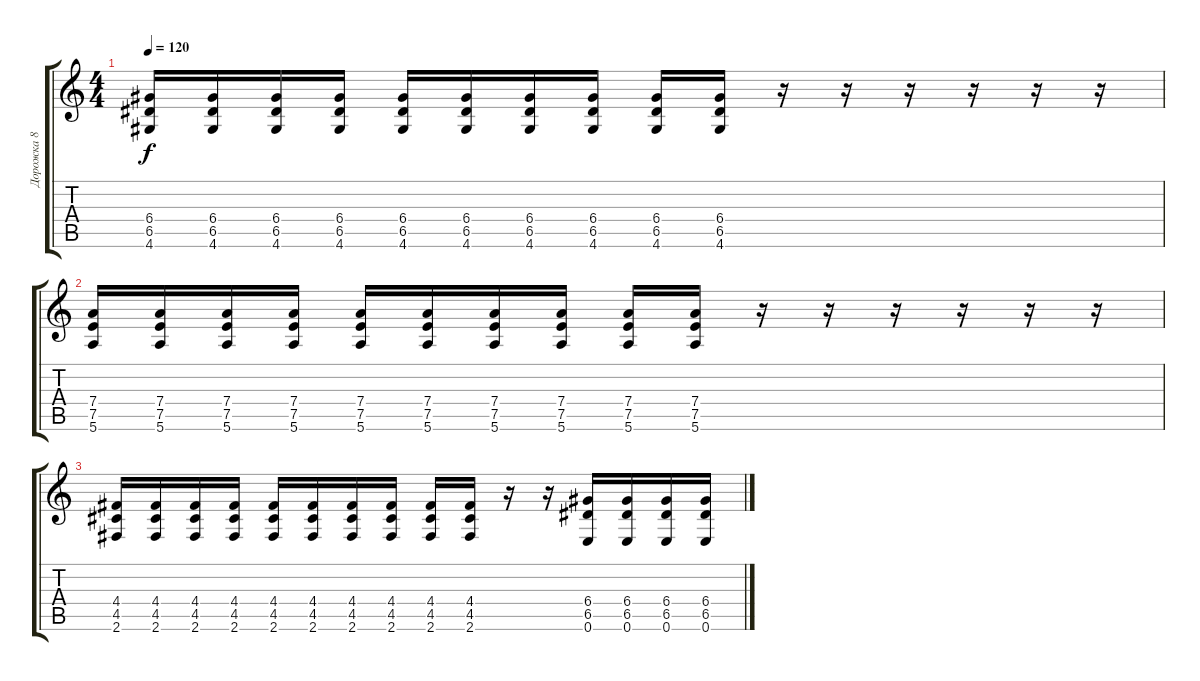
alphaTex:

\track ("Дорожка 8" "Дорожка 8") {instrument overdrivenguitar}
\staff {score tabs}
\tuning (E4 B3 G3 D3 A2 E2) {hide}
\ts (4 4)
\tempo 120
\clef g2
\ks c
(6.4 6.5 4.6).16{dy f} (6.4 6.5 4.6).16 (6.4 6.5 4.6).16 (6.4 6.5 4.6).16 (6.4 6.5 4.6).16 (6.4 6.5 4.6).16 (6.4 6.5 4.6).16 (6.4 6.5 4.6).16 (6.4 6.5 4.6).16 (6.4 6.5 4.6).16 r.16 r.16 r.16 r.16 r.16 r.16 |
(7.4 7.5 5.6).16 (7.4 7.5 5.6).16 (7.4 7.5 5.6).16 (7.4 7.5 5.6).16 (7.4 7.5 5.6).16 (7.4 7.5 5.6).16 (7.4 7.5 5.6).16 (7.4 7.5 5.6).16 (7.4 7.5 5.6).16 (7.4 7.5 5.6).16 r.16 r.16 r.16 r.16 r.16 r.16 |
(4.4 4.5 2.6).16 (4.4 4.5 2.6).16 (4.4 4.5 2.6).16 (4.4 4.5 2.6).16 (4.4 4.5 2.6).16 (4.4 4.5 2.6).16 (4.4 4.5 2.6).16 (4.4 4.5 2.6).16 (4.4 4.5 2.6).16 (4.4 4.5 2.6).16 r.16 r.16 (6.4 6.5 0.6).16 (6.4 6.5 0.6).16 (6.4 6.5 0.6).16 (6.4 6.5 0.6).16
